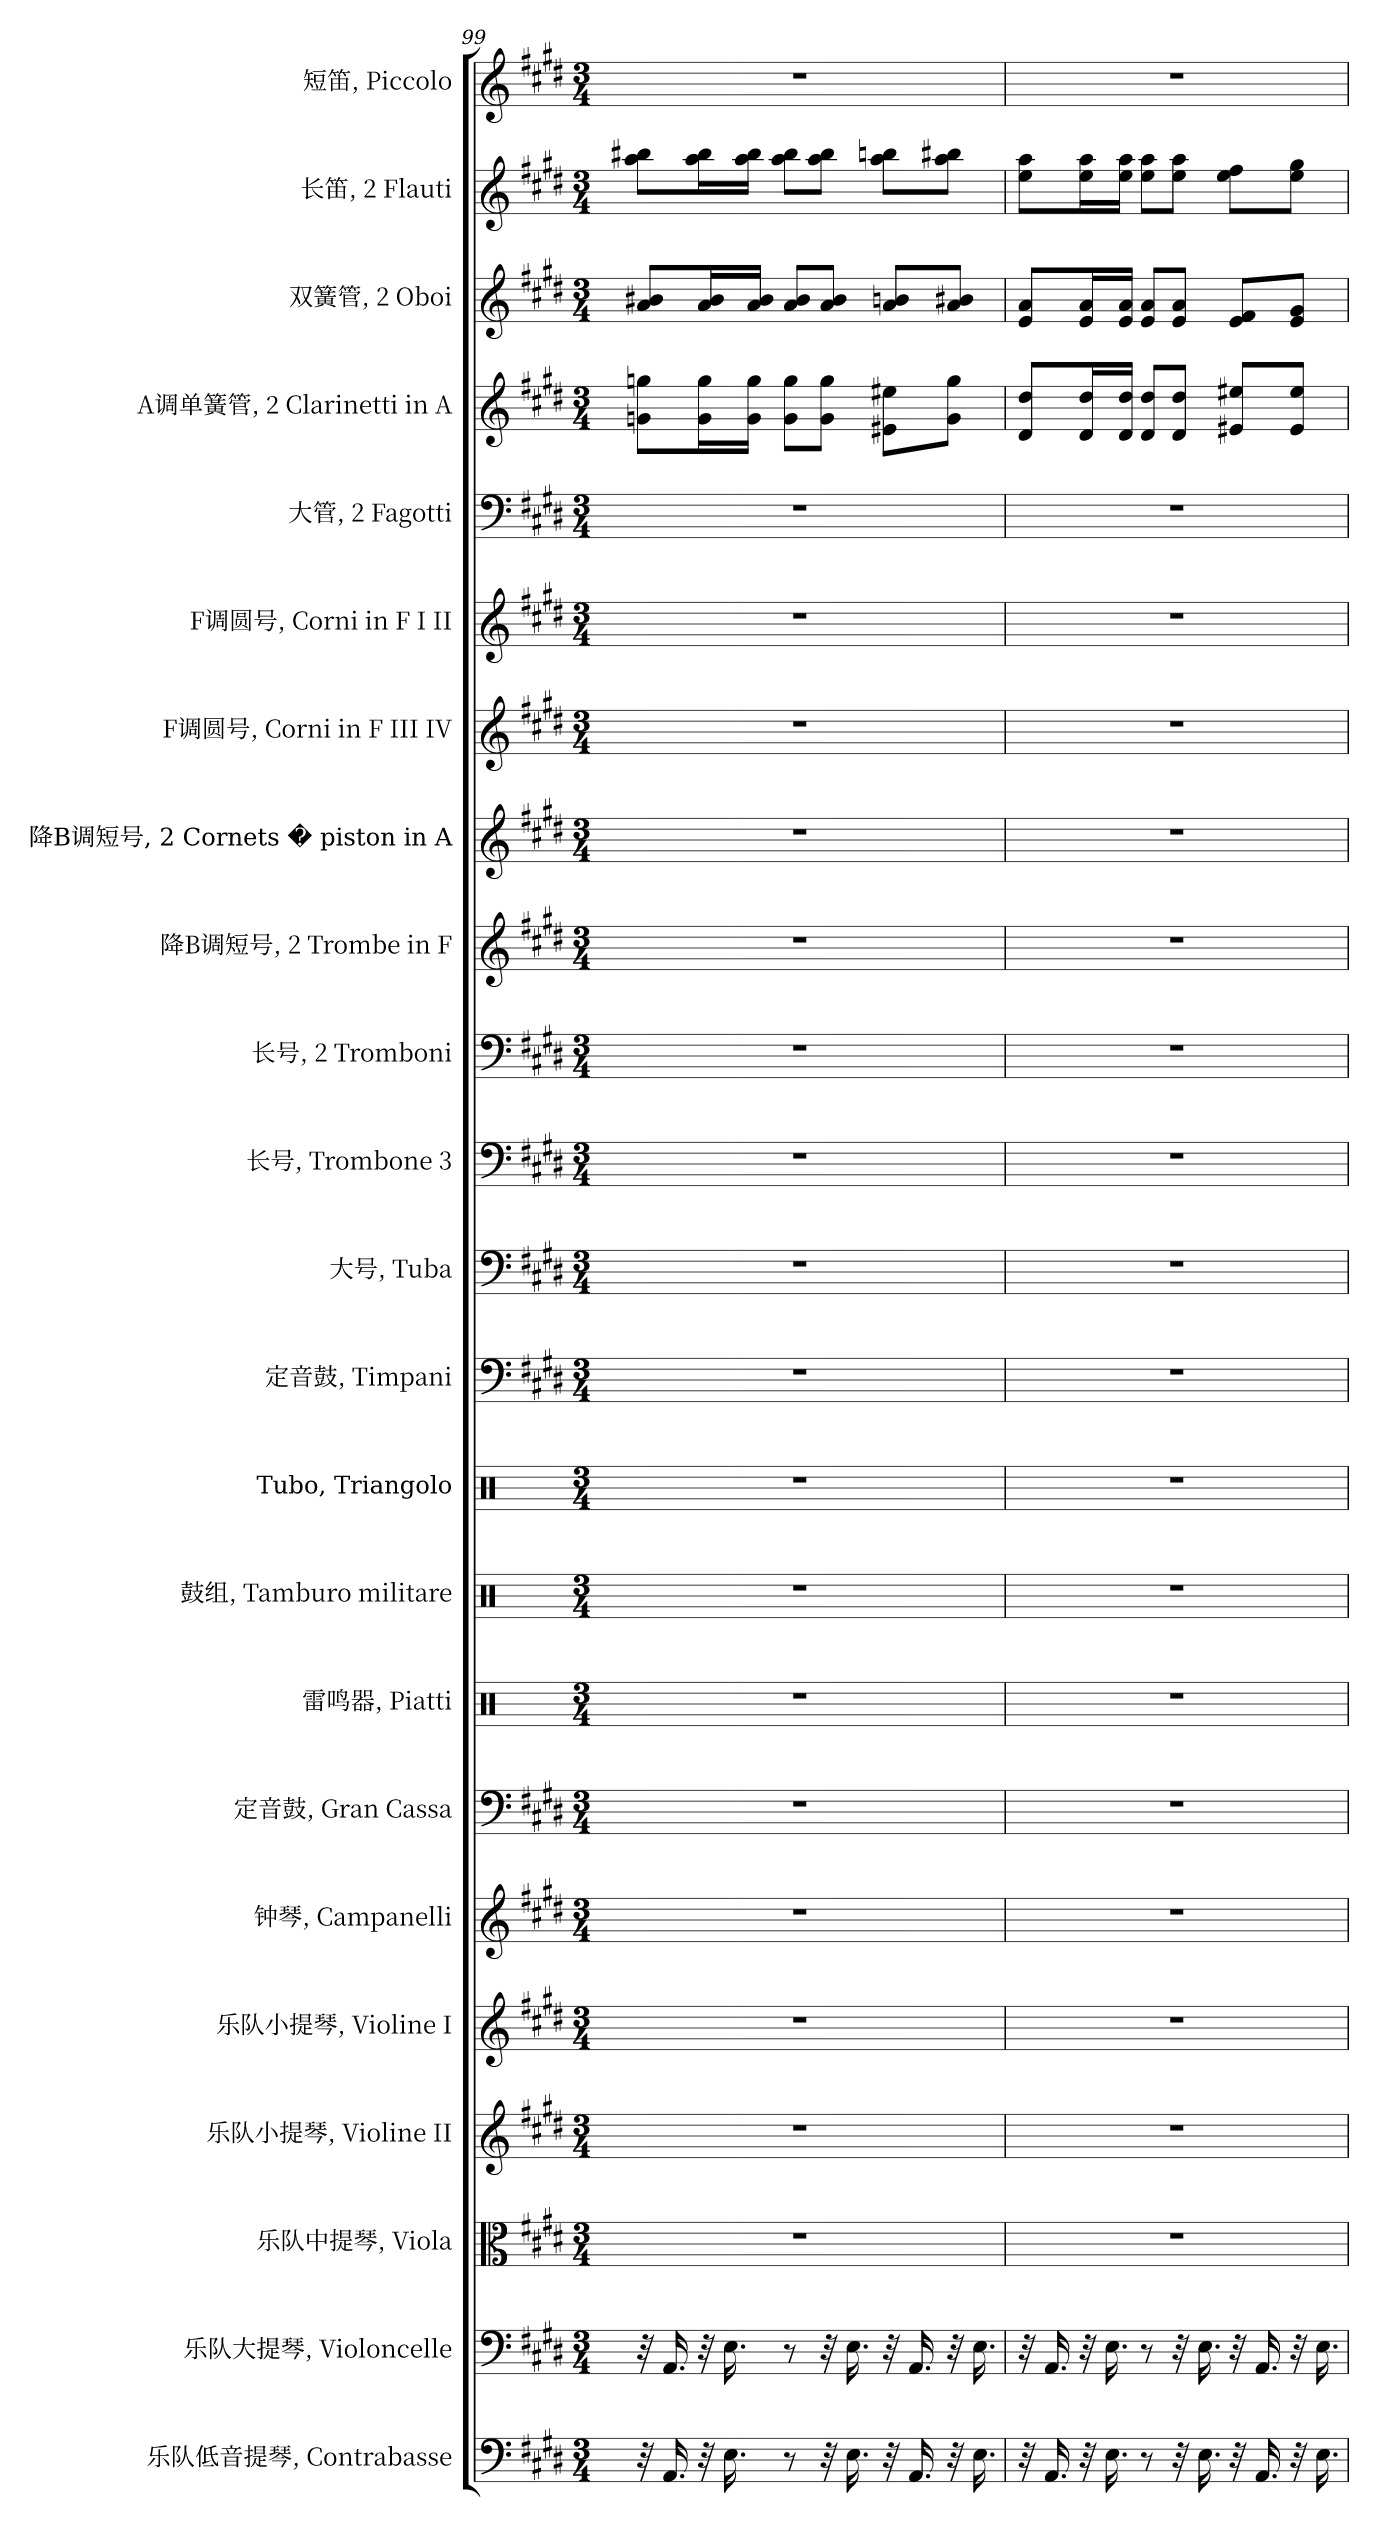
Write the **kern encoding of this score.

**kern	**kern	**kern	**kern	**kern	**kern	**kern	**kern	**kern	**kern	**kern	**kern	**kern	**kern	**kern	**kern	**kern	**kern	**kern	**kern	**kern	**kern	**kern
*part23	*part22	*part21	*part20	*part19	*part18	*part17	*part16	*part15	*part14	*part13	*part12	*part11	*part10	*part9	*part8	*part7	*part6	*part5	*part4	*part3	*part2	*part1
*staff23	*staff22	*staff21	*staff20	*staff19	*staff18	*staff17	*staff16	*staff15	*staff14	*staff13	*staff12	*staff11	*staff10	*staff9	*staff8	*staff7	*staff6	*staff5	*staff4	*staff3	*staff2	*staff1
*I"乐队低音提琴, Contrabasse	*I"乐队大提琴, Violoncelle	*I"乐队中提琴, Viola	*I"乐队小提琴, Violine II	*I"乐队小提琴, Violine I	*I"钟琴, Campanelli	*I"定音鼓, Gran Cassa	*I"雷鸣器, Piatti	*I"鼓组, Tamburo militare	*I"Tubo, Triangolo	*I"定音鼓, Timpani	*I"大号, Tuba	*I"长号, Trombone 3	*I"长号, 2 Tromboni	*I"降B调短号, 2 Trombe in F	*I"降B调短号, 2 Cornets � piston in A	*I"F调圆号, Corni in F III IV	*I"F调圆号, Corni in F I II	*I"大管, 2 Fagotti	*I"A调单簧管, 2 Clarinetti in A	*I"双簧管, 2 Oboi	*I"长笛, 2 Flauti	*I"短笛, Piccolo
*I'Cbs.	*	*	*	*	*	*	*	*	*I'Tu.	*I'Timp.	*I'Tba.	*I'Tbn.	*I'Tbn.	*	*I'B♭ Cnt.	*	*	*	*I'A Cl.	*I'Ob.	*I'Fl.	*I'Picc.
!!LO:PB:g=z
*clefF4	*clefF4	*clefC3	*clefG2	*clefG2	*clefG2	*clefF4	*clefX	*clefX	*clefX	*clefF4	*clefF4	*clefF4	*clefF4	*clefG2	*clefG2	*clefG2	*clefG2	*clefF4	*clefG2	*clefG2	*clefG2	*clefG2
*ITrd7c12	*	*	*	*	*ITrd-14c-24	*	*	*	*	*	*	*	*	*ITrd1c2	*ITrd1c2	*ITrd4c7	*ITrd4c7	*	*ITrd2c3	*	*	*ITrd-7c-12
*k[f#c#g#d#]	*k[f#c#g#d#]	*k[f#c#g#d#]	*k[f#c#g#d#]	*k[f#c#g#d#]	*k[f#c#g#d#]	*k[f#c#g#d#]	*k[]	*k[]	*k[]	*k[f#c#g#d#]	*k[f#c#g#d#]	*k[f#c#g#d#]	*k[f#c#g#d#]	*k[f#c#]	*k[f#c#]	*k[f#c#g#]	*k[f#c#g#]	*k[f#c#g#d#]	*k[f#c#g#d#a#e#b#]	*k[f#c#g#d#]	*k[f#c#g#d#]	*k[f#c#g#d#]
*M3/4	*M3/4	*M3/4	*M3/4	*M3/4	*M3/4	*M3/4	*M3/4	*M3/4	*M3/4	*M3/4	*M3/4	*M3/4	*M3/4	*M3/4	*M3/4	*M3/4	*M3/4	*M3/4	*M3/4	*M3/4	*M3/4	*M3/4
*MM113	*MM113	*MM113	*MM113	*MM113	*MM113	*MM113	*MM113	*MM113	*MM113	*MM113	*MM113	*MM113	*MM113	*MM113	*MM113	*MM113	*MM113	*MM113	*MM113	*MM113	*MM113	*MM113
=99	=99	=99	=99	=99	=99	=99	=99	=99	=99	=99	=99	=99	=99	=99	=99	=99	=99	=99	=99	=99	=99	=99
32r	32r	2.r	2.r	2.r	2.r	2.r	2.r	2.r	2.r	2.r	2.r	2.r	2.r	2.r	2.r	2.r	2.r	2.r	8en\ 8een\L	8a/ 8b#X/L	8aa\ 8bb#X\L	2.r
16.AAA/	16.AA/	.	.	.	.	.	.	.	.	.	.	.	.	.	.	.	.	.	.	.	.	.
32r	32r	.	.	.	.	.	.	.	.	.	.	.	.	.	.	.	.	.	16e\ 16ee\L	16a/ 16b#/L	16aa\ 16bb#\L	.
16.EE\	16.E\	.	.	.	.	.	.	.	.	.	.	.	.	.	.	.	.	.	.	.	.	.
.	.	.	.	.	.	.	.	.	.	.	.	.	.	.	.	.	.	.	16e\ 16ee\JJ	16a/ 16b#/JJ	16aa\ 16bb#\JJ	.
8r	8r	.	.	.	.	.	.	.	.	.	.	.	.	.	.	.	.	.	8e\ 8ee\L	8a/ 8b#/L	8aa\ 8bb#\L	.
32r	32r	.	.	.	.	.	.	.	.	.	.	.	.	.	.	.	.	.	8e\ 8ee\J	8a/ 8b#/J	8aa\ 8bb#\J	.
16.EE\	16.E\	.	.	.	.	.	.	.	.	.	.	.	.	.	.	.	.	.	.	.	.	.
32r	32r	.	.	.	.	.	.	.	.	.	.	.	.	.	.	.	.	.	8c##X\ 8cc##X\L	8a/ 8bn/L	8aa\ 8bbn\L	.
16.AAA/	16.AA/	.	.	.	.	.	.	.	.	.	.	.	.	.	.	.	.	.	.	.	.	.
32r	32r	.	.	.	.	.	.	.	.	.	.	.	.	.	.	.	.	.	8e\ 8ee\J	8a/ 8b#X/J	8aa\ 8bb#X\J	.
16.EE\	16.E\	.	.	.	.	.	.	.	.	.	.	.	.	.	.	.	.	.	.	.	.	.
=100	=100	=100	=100	=100	=100	=100	=100	=100	=100	=100	=100	=100	=100	=100	=100	=100	=100	=100	=100	=100	=100	=100
*	*	*	*	*	*	*	*	*	*	*	*	*	*	*	*	*	*	*	*	*	*	*MM113
32r	32r	2.r	2.r	2.r	2.r	2.r	2.r	2.r	2.r	2.r	2.r	2.r	2.r	2.r	2.r	2.r	2.r	2.r	8B#/ 8b#/L	8e/ 8a/L	8ee\ 8aa\L	2.r
16.AAA/	16.AA/	.	.	.	.	.	.	.	.	.	.	.	.	.	.	.	.	.	.	.	.	.
32r	32r	.	.	.	.	.	.	.	.	.	.	.	.	.	.	.	.	.	16B#/ 16b#/L	16e/ 16a/L	16ee\ 16aa\L	.
16.EE\	16.E\	.	.	.	.	.	.	.	.	.	.	.	.	.	.	.	.	.	.	.	.	.
.	.	.	.	.	.	.	.	.	.	.	.	.	.	.	.	.	.	.	16B#/ 16b#/JJ	16e/ 16a/JJ	16ee\ 16aa\JJ	.
8r	8r	.	.	.	.	.	.	.	.	.	.	.	.	.	.	.	.	.	8B#/ 8b#/L	8e/ 8a/L	8ee\ 8aa\L	.
32r	32r	.	.	.	.	.	.	.	.	.	.	.	.	.	.	.	.	.	8B#/ 8b#/J	8e/ 8a/J	8ee\ 8aa\J	.
16.EE\	16.E\	.	.	.	.	.	.	.	.	.	.	.	.	.	.	.	.	.	.	.	.	.
32r	32r	.	.	.	.	.	.	.	.	.	.	.	.	.	.	.	.	.	8c##X/ 8cc##X/L	8e/ 8f#/L	8ee\ 8ff#\L	.
16.AAA/	16.AA/	.	.	.	.	.	.	.	.	.	.	.	.	.	.	.	.	.	.	.	.	.
32r	32r	.	.	.	.	.	.	.	.	.	.	.	.	.	.	.	.	.	8c##/ 8cc##/J	8e/ 8g#/J	8ee\ 8gg#\J	.
16.EE\	16.E\	.	.	.	.	.	.	.	.	.	.	.	.	.	.	.	.	.	.	.	.	.
=	=	=	=	=	=	=	=	=	=	=	=	=	=	=	=	=	=	=	=	=	=	=
*-	*-	*-	*-	*-	*-	*-	*-	*-	*-	*-	*-	*-	*-	*-	*-	*-	*-	*-	*-	*-	*-	*-
